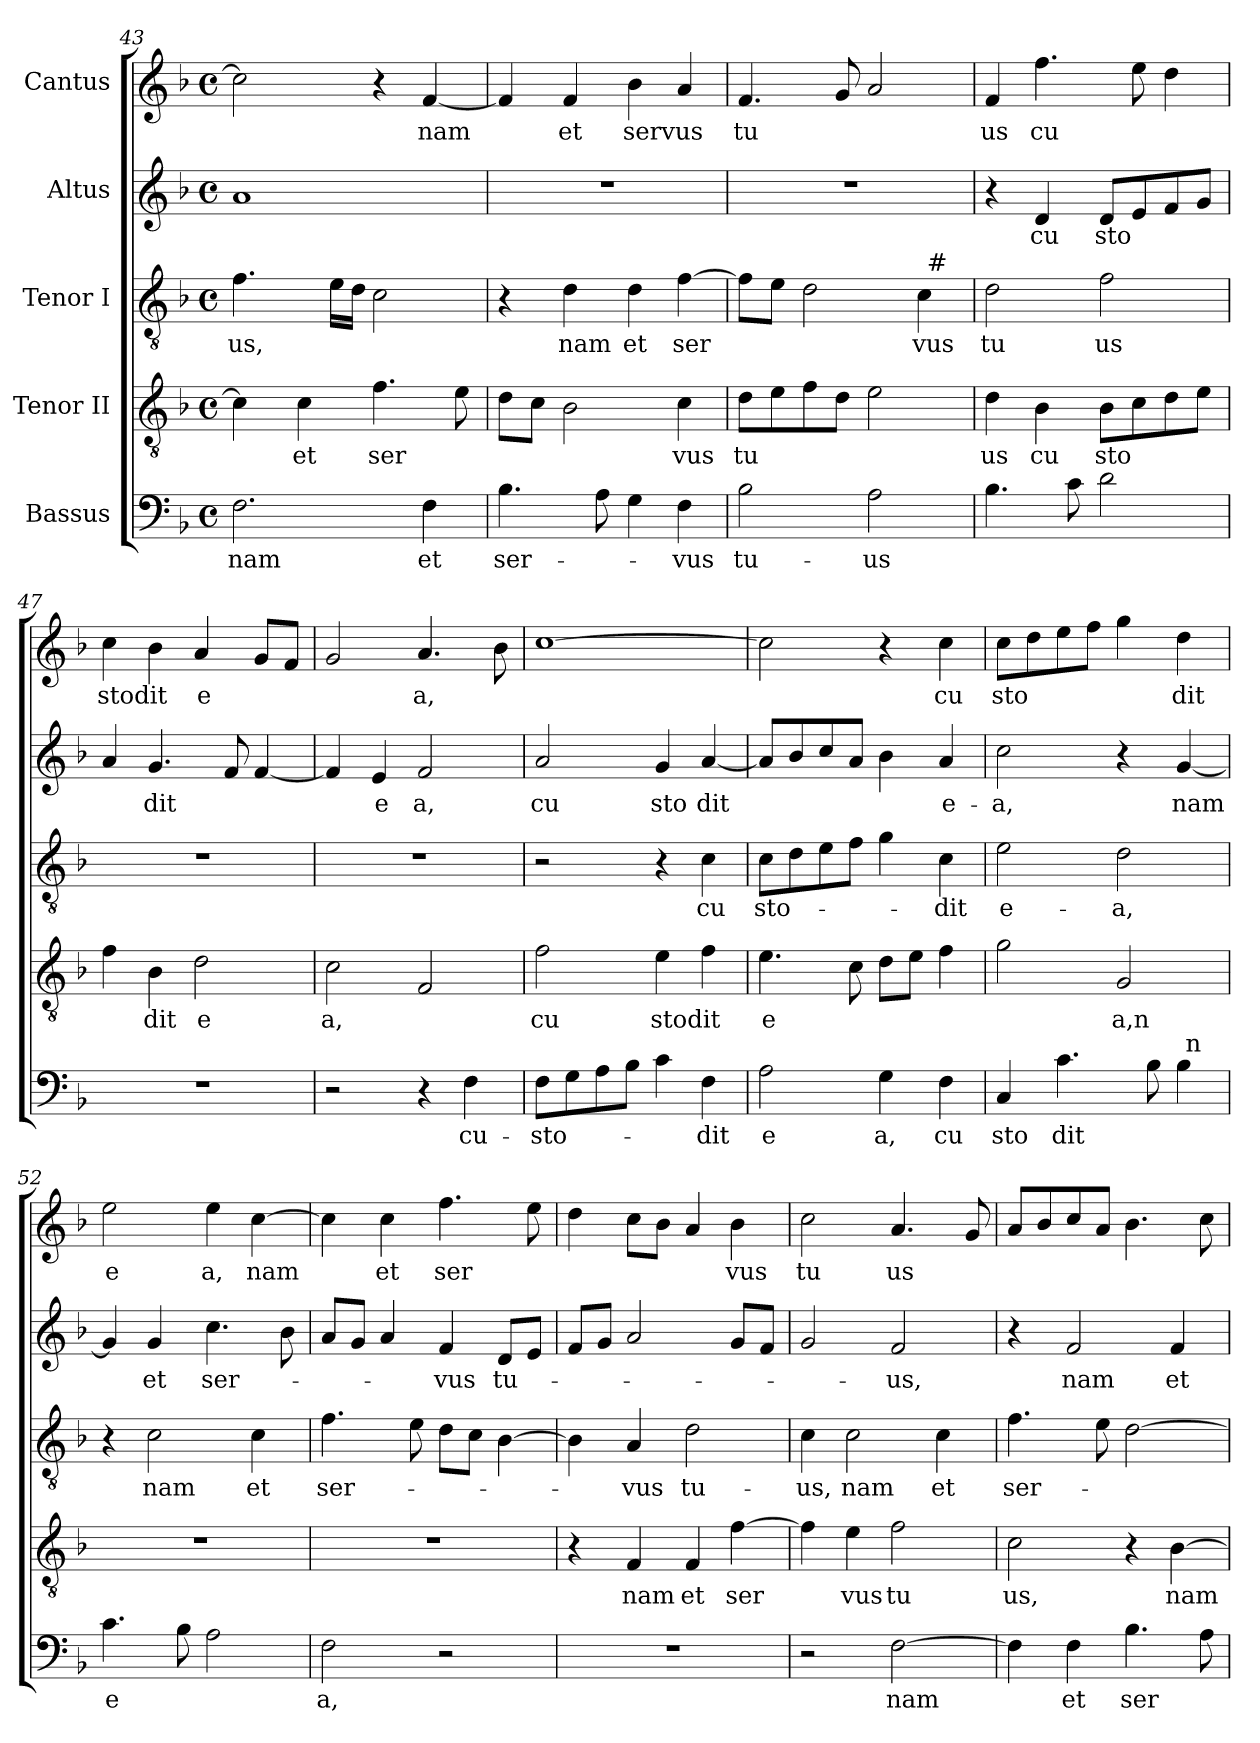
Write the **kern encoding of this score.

**kern	**text	**kern	**text	**kern	**text	**kern	**text	**kern	**text
*part5	*part5	*part4	*part4	*part3	*part3	*part2	*part2	*part1	*part1
*staff5	*staff5	*staff4	*staff4	*staff3	*staff3	*staff2	*staff2	*staff1	*staff1
*I"Bassus	*	*I"Tenor II	*	*I"Tenor I	*	*I"Altus	*	*I"Cantus	*
!!LO:PB:g=z
*clefF4	*	*clefGv2	*	*clefGv2	*	*clefG2	*	*clefG2	*
*k[b-]	*	*k[b-]	*	*k[b-]	*	*k[b-]	*	*k[b-]	*
*F:	*	*F:	*	*F:	*	*F:	*	*F:	*
*M4/4	*	*M4/4	*	*M4/4	*	*M4/4	*	*M4/4	*
*met(c)	*	*met(c)	*	*met(c)	*	*met(c)	*	*met(c)	*
=43	=43	=43	=43	=43	=43	=43	=43	=43	=43
!	!LO:LY:b:cj	!	!	!	!LO:LY:b	!	!	!	!
*	*	*	*	*	*	*^	*	*	*
2.F\	nam	4c\]	.	4.f\	us,	1a	8ryy	.	2cc\]	.
.	.	.	.	.	.	.	2..ryy	.	.	.
!	!	!	!LO:LY:b:cj	!	!	!	!	!	!	!
.	.	4c\	et	.	.	.	.	.	.	.
.	.	.	.	16e\L	.	.	.	.	.	.
.	.	.	.	16d\J	.	.	.	.	.	.
!	!	!	!LO:LY:b	!	!	!	!	!	!	!
.	.	4.f\	ser	2c\	.	.	.	.	4r	.
!	!LO:LY:b:cj	!	!	!	!	!	!	!	!	!LO:LY:b
4F\	et	.	.	.	.	.	.	.	[<4f/	nam
.	.	8e\	.	.	.	.	.	.	.	.
=44	=44	=44	=44	=44	=44	=44	=44	=44	=44	=44
!	!LO:LY:b	!	!	!	!	!	!	!	!	!
*	*	*	*	*	*	*v	*v	*	*	*
4.B-\	ser-	8d\L	.	4r	.	1r	.	4f/]	.
.	.	8c\J	.	.	.	.	.	.	.
!	!	!	!	!	!LO:LY:b:cj	!	!	!	!LO:LY:b:cj
.	.	2B-\	.	4d\	nam	.	.	4f/	et
8A\	.	.	.	.	.	.	.	.	.
!	!	!	!	!	!LO:LY:b:cj	!	!	!	!LO:LY:b
4G\	.	.	.	4d\	et	.	.	4b-\	servus
!	!LO:LY:b:cj	!	!LO:LY:b:cj	!	!LO:LY:b	!	!	!	!
4F\	-vus	4c\	vus	[>4f\	ser	.	.	4a/	.
=45	=45	=45	=45	=45	=45	=45	=45	=45	=45
!	!LO:LY:b:cj	!	!LO:LY:b:cj	!	!	!	!	!	!LO:LY:b:cj
*	*	*	*	*^	*	*	*	*	*
2B-\	tu-	8d\L	tu	8f\L]	2ryy	.	1r	.	4.f/	tu
.	.	8e\	.	8e\J	.	.	.	.	.	.
.	.	8f\	.	2d\	.	.	.	.	.	.
.	.	8d\J	.	.	.	.	.	.	8g/	.
!	!LO:LY:b:cj	!	!	!	!	!	!	!	!	!
2A\	-us	2e\	.	.	4ryy	.	.	.	2a/	.
!	!	!	!	!	!	!LO:LY:b:cj	!	!	!	!
.	.	.	.	4c\	64ryy	vus	.	.	.	.
!	!	!	!	!	!LO:TX:a:t=#	!	!	!	!	!
.	.	.	.	.	8...ryy	.	.	.	.	.
=46	=46	=46	=46	=46	=46	=46	=46	=46	=46	=46
!	!	!	!LO:LY:b:cj	!	!	!LO:LY:b:cj	!	!	!	!LO:LY:b:cj
*	*	*	*	*v	*v	*	*	*	*	*
4.B-\	.	4d\	us	2d\	tu	4r	.	4f/	us
!	!	!	!LO:LY:b:cj	!	!	!	!LO:LY:b:cj	!	!LO:LY:b:cj
.	.	4B-\	cu	.	.	4d/	cu	4.ff\	cu
8c\	.	.	.	.	.	.	.	.	.
!	!	!	!LO:LY:b	!	!LO:LY:b:cj	!	!LO:LY:b	!	!
2d\	.	8B-\L	sto	2f\	us	8d/L	sto	.	.
.	.	8c\	.	.	.	8e/	.	8ee\	.
.	.	8d\	.	.	.	8f/	.	4dd\	.
.	.	8e\J	.	.	.	8g/J	.	.	.
=47	=47	=47	=47	=47	=47	=47	=47	=47	=47
!	!	!	!	!	!	!	!	!	!LO:LY:b
1r	.	4f\	.	1r	.	4a/	.	4cc\	stodit
!	!	!	!LO:LY:b:cj	!	!	!	!LO:LY:b	!	!
.	.	4B-\	dit	.	.	4.g/	dit	4b-\	.
!	!	!	!LO:LY:b:cj	!	!	!	!	!	!LO:LY:b:cj
.	.	2d\	e	.	.	.	.	4a/	e
.	.	.	.	.	.	8f/	.	.	.
.	.	.	.	.	.	[<4f/	.	8g/L	.
.	.	.	.	.	.	.	.	8f/J	.
=48	=48	=48	=48	=48	=48	=48	=48	=48	=48
!	!	!	!LO:LY:b:cj	!	!	!	!	!	!
2r	.	2c\	a,	1r	.	4f/]	.	2g/	.
!	!	!	!	!	!	!	!LO:LY:b:cj	!	!
.	.	.	.	.	.	4e/	e	.	.
!	!	!	!	!	!	!	!LO:LY:b:cj	!	!LO:LY:b:cj
4r	.	2F/	.	.	.	2f/	a,	4.a/	a,
!	!LO:LY:b:cj	!	!	!	!	!	!	!	!
4F\	cu-	.	.	.	.	.	.	.	.
.	.	.	.	.	.	.	.	8b-\	.
=49	=49	=49	=49	=49	=49	=49	=49	=49	=49
!	!LO:LY:b	!	!LO:LY:b:cj	!	!	!	!LO:LY:b:cj	!	!
8F\L	-sto-	2f\	cu	2r	.	2a/	cu	[<1cc	.
8G\	.	.	.	.	.	.	.	.	.
8A\	.	.	.	.	.	.	.	.	.
8B-\J	.	.	.	.	.	.	.	.	.
!	!	!	!LO:LY:b:cj	!	!	!	!LO:LY:b:cj	!	!
4c\	.	4e\	stodit	4r	.	4g/	sto	.	.
!	!LO:LY:b:cj	!	!	!	!LO:LY:b:cj	!	!LO:LY:b	!	!
4F\	-dit	4f\	.	4c\	cu	[>4a/	dit	.	.
!!LO:LB:g=z
=50	=50	=50	=50	=50	=50	=50	=50	=50	=50
!	!LO:LY:b:cj	!	!LO:LY:b:cj	!	!LO:LY:b	!	!	!	!
2A\	e	4.e\	e	8c\L	sto-	8a/L]	.	2cc\]	.
.	.	.	.	8d\	.	8b-/	.	.	.
.	.	.	.	8e\	.	8cc/	.	.	.
.	.	8c\	.	8f\J	.	8a/J	.	.	.
!	!LO:LY:b:cj	!	!	!	!	!	!	!	!
4G\	a,	8d\L	.	4g\	.	4b-\	.	4r	.
.	.	8e\J	.	.	.	.	.	.	.
!	!LO:LY:b:cj	!	!	!	!LO:LY:b:cj	!	!LO:LY:b:cj	!	!LO:LY:b:cj
4F\	cu	4f\	.	4c\	-dit	4a/	e-	4cc\	cu
=51	=51	=51	=51	=51	=51	=51	=51	=51	=51
!	!LO:LY:b:cj	!	!	!	!LO:LY:b:cj	!	!LO:LY:b:cj	!	!LO:LY:b
*^	*	*	*	*	*	*	*	*	*
4C/	2ryy	sto	2g\	.	2e\	e-	2cc\	-a,	8cc\L	sto
.	.	.	.	.	.	.	.	.	8dd\	.
!	!	!LO:LY:b	!	!	!	!	!	!	!	!
4.c\	.	dit	.	.	.	.	.	.	8ee\	.
.	.	.	.	.	.	.	.	.	8ff\J	.
!	!	!	!	!LO:LY:b:cj	!	!LO:LY:b:cj	!	!	!	!
.	4ryy	.	2G/	a,n	2d\	-a,	4r	.	4gg\	.
8B-\	.	.	.	.	.	.	.	.	.	.
!	!	!	!	!	!	!	!	!LO:LY:b	!	!LO:LY:b:cj
4B-\	64ryy	.	.	.	.	.	[<4g/	nam	4dd\	dit
!	!LO:TX:a:t=n	!	!	!	!	!	!	!	!	!
.	8...ryy	.	.	.	.	.	.	.	.	.
=52	=52	=52	=52	=52	=52	=52	=52	=52	=52	=52
!	!	!LO:LY:b:cj	!	!	!	!	!	!	!	!LO:LY:b:cj
*v	*v	*	*	*	*	*	*	*	*	*
4.c\	e	1r	.	4r	.	4g/]	.	2ee\	e
!	!	!	!	!	!LO:LY:b:cj	!	!LO:LY:b:cj	!	!
.	.	.	.	2c\	nam	4g/	et	.	.
8B-\	.	.	.	.	.	.	.	.	.
!	!	!	!	!	!	!	!LO:LY:b	!	!LO:LY:b:cj
2A\	.	.	.	.	.	4.cc\	ser-	4ee\	a,
!	!	!	!	!	!LO:LY:b:cj	!	!	!	!LO:LY:b
.	.	.	.	4c\	et	.	.	[>4cc\	nam
.	.	.	.	.	.	8b-\	.	.	.
=53	=53	=53	=53	=53	=53	=53	=53	=53	=53
!	!LO:LY:b:cj	!	!	!	!LO:LY:b	!	!	!	!
2F\	a,	1r	.	4.f\	ser-	8a/L	.	4cc\]	.
.	.	.	.	.	.	8g/J	.	.	.
!	!	!	!	!	!	!	!	!	!LO:LY:b:cj
.	.	.	.	.	.	4a/	.	4cc\	et
.	.	.	.	8e\	.	.	.	.	.
!	!	!	!	!	!	!	!LO:LY:b:cj	!	!LO:LY:b
2r	.	.	.	8d\L	.	4f/	-vus	4.ff\	ser
.	.	.	.	8c\J	.	.	.	.	.
!	!	!	!	!	!	!	!LO:LY:b:cj	!	!
.	.	.	.	[>4B-\	.	8d/L	tu-	.	.
.	.	.	.	.	.	8e/J	.	8ee\	.
=54	=54	=54	=54	=54	=54	=54	=54	=54	=54
1r	.	4r	.	4B-\]	.	8f/L	.	4dd\	.
.	.	.	.	.	.	8g/J	.	.	.
!	!	!	!LO:LY:b:cj	!	!LO:LY:b:cj	!	!	!	!
.	.	4F/	nam	4A/	-vus	2a/	.	8cc\L	.
.	.	.	.	.	.	.	.	8b-\J	.
!	!	!	!LO:LY:b:cj	!	!LO:LY:b:cj	!	!	!	!
.	.	4F/	et	2d\	tu-	.	.	4a/	.
!	!	!	!LO:LY:b	!	!	!	!	!	!LO:LY:b:cj
.	.	[>4f\	ser	.	.	8g/L	.	4b-\	vus
.	.	.	.	.	.	8f/J	.	.	.
=55	=55	=55	=55	=55	=55	=55	=55	=55	=55
!	!	!	!	!	!LO:LY:b:cj	!	!	!	!LO:LY:b:cj
2r	.	4f\]	.	4c\	-us,	2g/	.	2cc\	tu
!	!	!	!LO:LY:b:cj	!	!LO:LY:b:cj	!	!	!	!
.	.	4e\	vus	2c\	nam	.	.	.	.
!	!LO:LY:b	!	!LO:LY:b:cj	!	!	!	!LO:LY:b:cj	!	!LO:LY:b:cj
[>2F\	nam	2f\	tu	.	.	2f/	-us,	4.a/	us
!	!	!	!	!	!LO:LY:b:cj	!	!	!	!
.	.	.	.	4c\	et	.	.	.	.
.	.	.	.	.	.	.	.	8g/	.
!!LO:LB:g=z
=56	=56	=56	=56	=56	=56	=56	=56	=56	=56
!	!	!	!LO:LY:b:cj	!	!LO:LY:b	!	!	!	!
4F\]	.	2c\	us,	4.f\	ser-	4r	.	8a/L	.
.	.	.	.	.	.	.	.	8b-/	.
!	!LO:LY:b:cj	!	!	!	!	!	!LO:LY:b:cj	!	!
4F\	et	.	.	.	.	2f/	nam	8cc/	.
.	.	.	.	8e\	.	.	.	8a/J	.
!	!LO:LY:b	!	!	!	!	!	!	!	!
4.B-\	ser	4r	.	[>2d\	.	.	.	4.b-\	.
!	!	!	!LO:LY:b	!	!	!	!LO:LY:b:cj	!	!
.	.	[>4B-\	nam	.	.	4f/	et	.	.
8A\	.	.	.	.	.	.	.	8cc\	.
=	=	=	=	=	=	=	=	=	=
*-	*-	*-	*-	*-	*-	*-	*-	*-	*-
